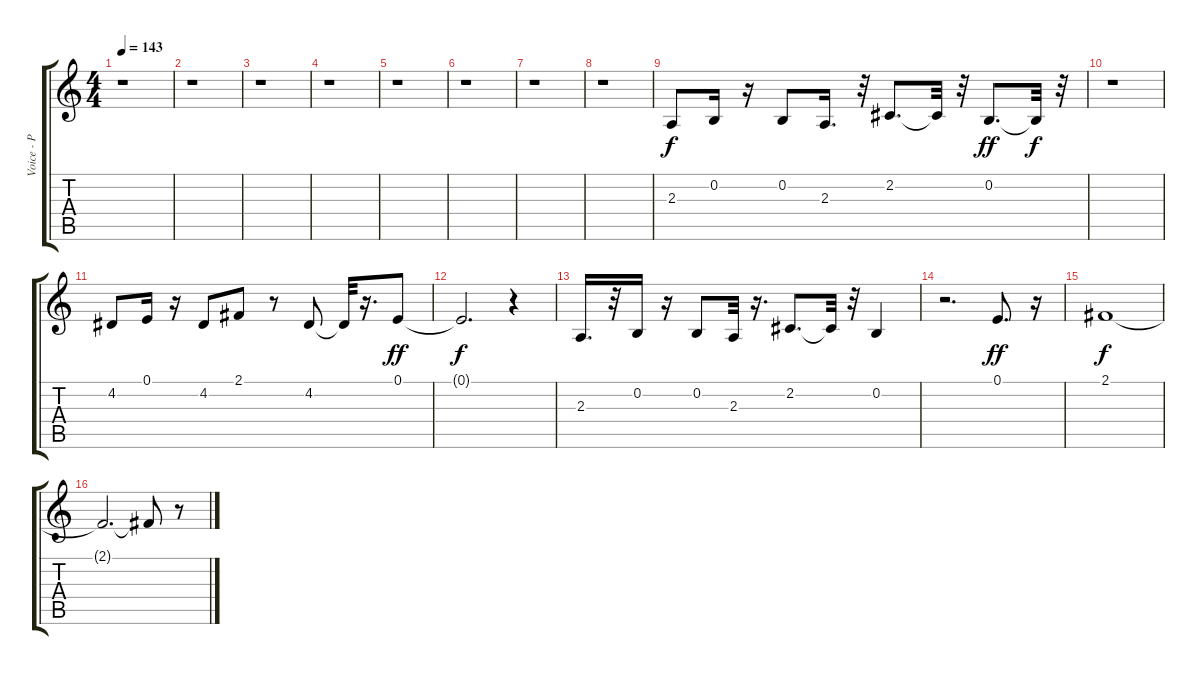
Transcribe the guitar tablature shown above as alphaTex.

\track ("Voice - P" "Voice - P") {instrument pad3polysynth}
\staff {score tabs}
\tuning (E4 B3 G3 D3 A2 E2) {hide}
\ts (4 4)
\tempo 143
\clef g2
\ks c
r.1{dy f} |
r.1 |
r.1 |
r.1 |
r.1 |
r.1 |
r.1 |
r.1 |
2.3.8 0.2.16 r.16 0.2.8 2.3.16{d} r.32 2.2.8{d} 2.2{t}.32 r.32 0.2.8{d dy ff} 0.2{t}.32{dy f} r.32 |
r.1 |
4.2.8 0.1.16 r.16 4.2.8 2.1.8 r.8 4.2.8 4.2{t}.32 r.16{d} 0.1.8{dy ff} |
0.1{t}.2{d dy f} r.4 |
2.3.16{d} r.32 0.2.16 r.16 0.2.8 2.3.32 r.16{d} 2.2.8{d} 2.2{t}.32 r.32 0.2.4 |
r.2{d} 0.1.8{d dy ff} r.16 |
2.1.1{dy f} |
2.1{t}.2{d} 2.1{t}.8 r.8
